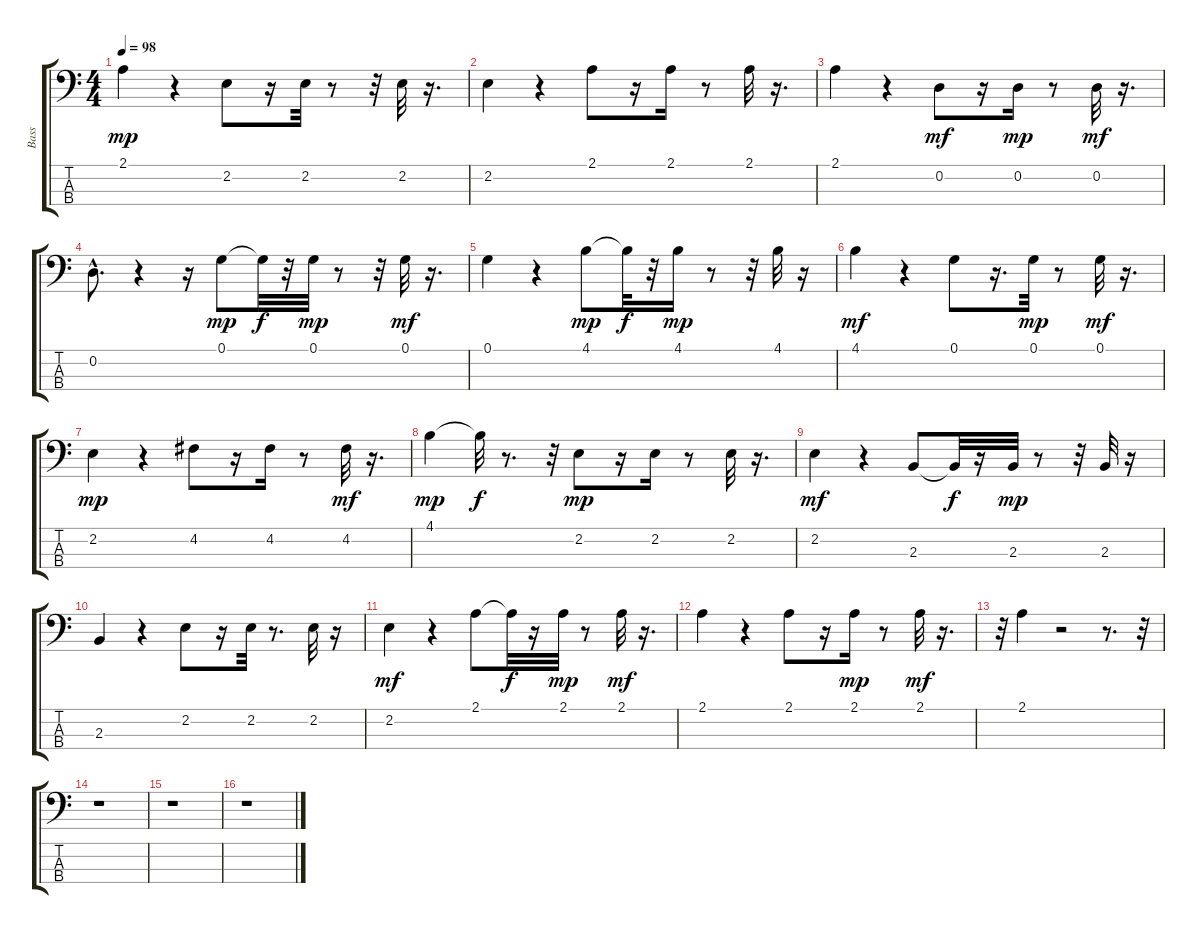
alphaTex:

\track ("Bass" "Bass") {instrument fretlessbass}
\staff {score tabs}
\tuning (G2 D2 A1 E1) {hide}
\ts (4 4)
\tempo 98
\clef f4
\ks c
2.1.4{dy mp} r.4 2.2.8 r.16 2.2.32 r.8 r.32 2.2.32 r.16{d} |
2.2.4 r.4 2.1.8 r.16 2.1.16 r.8 2.1.32 r.16{d} |
2.1.4 r.4 0.2.8{dy mf} r.16 0.2.16{dy mp} r.8 0.2.32{dy mf} r.16{d} |
0.2{hac}.8{d} r.4 r.16 0.1.8{dy mp} 0.1{t}.32{dy f} r.32 0.1.32{dy mp} r.8 r.32 0.1.32{dy mf} r.16{d} |
0.1.4 r.4 4.1.8{dy mp} 4.1{t}.32{dy f} r.32 4.1.16{dy mp} r.8 r.32 4.1.32 r.16 |
4.1.4{dy mf} r.4 0.1.8 r.16{d} 0.1.32{dy mp} r.8 0.1.32{dy mf} r.16{d} |
2.2.4{dy mp} r.4 4.2.8 r.16 4.2.16 r.8 4.2.32{dy mf} r.16{d} |
4.1.4{dy mp} 4.1{t}.32{dy f} r.8{d} r.32 2.2.8{dy mp} r.16 2.2.16 r.8 2.2.32 r.16{d} |
2.2.4{dy mf} r.4 2.3.8 2.3{t}.32{dy f} r.16 2.3.32{dy mp} r.8 r.32 2.3.32 r.16 |
2.3.4 r.4 2.2.8 r.16 2.2.32 r.8{d} 2.2.32 r.16 |
2.2.4{dy mf} r.4 2.1.8 2.1{t}.32{dy f} r.16 2.1.32{dy mp} r.8 2.1.32{dy mf} r.16{d} |
2.1.4 r.4 2.1.8 r.16 2.1.16{dy mp} r.8 2.1.32{dy mf} r.16{d} |
r.32 2.1.4 r.2 r.8{d} r.32 |
r.1 |
r.1 |
r.1
